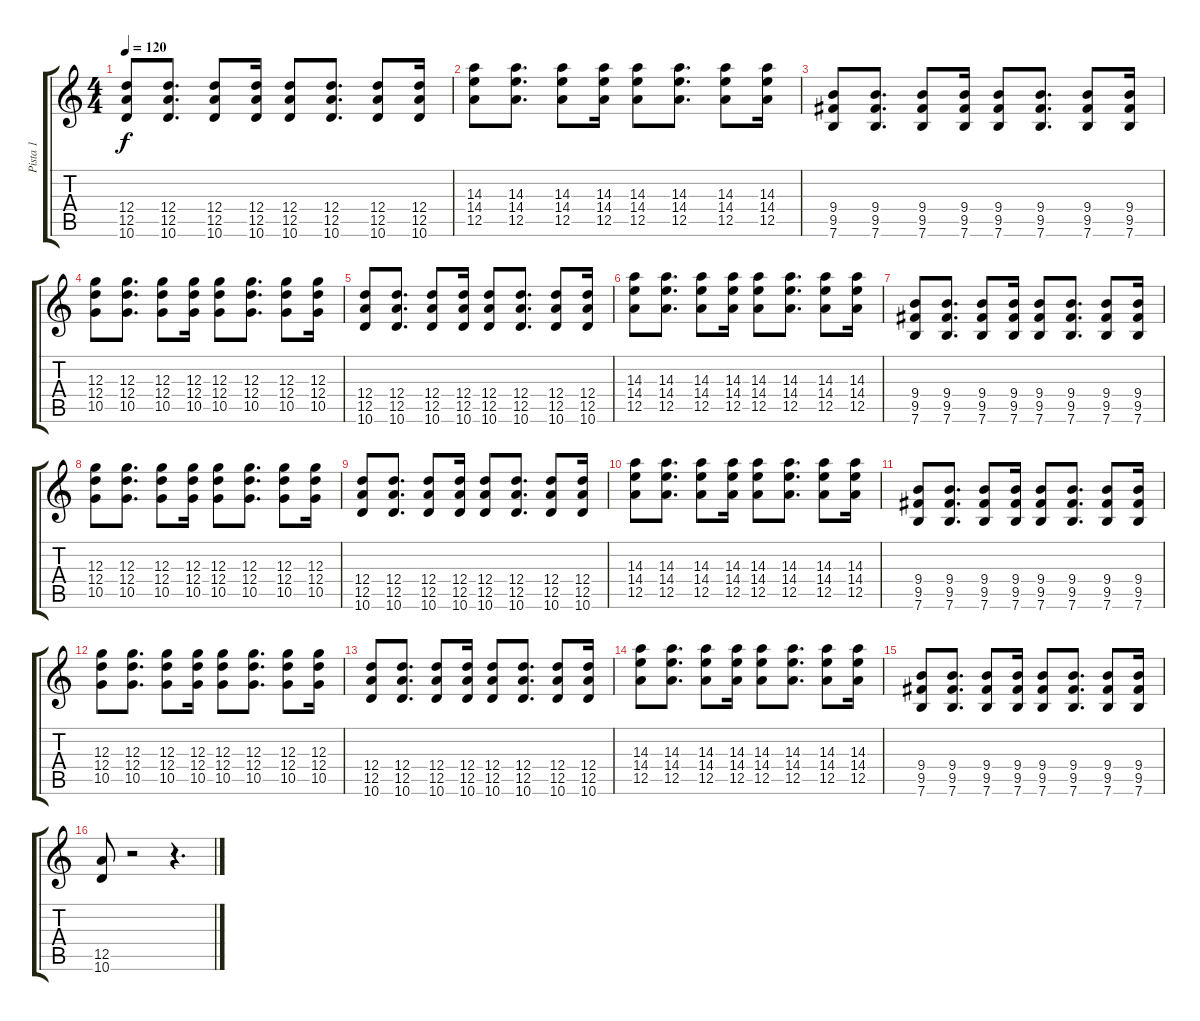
\track ("Pista 1" "Pista 1") {instrument distortionguitar}
\staff {score tabs}
\tuning (E4 B3 G3 D3 A2 E2) {hide}
\ts (4 4)
\tempo 120
\clef g2
\ks c
(12.4 12.5 10.6).8{dy f} (12.4 12.5 10.6).8{d} (12.4 12.5 10.6).8 (12.4 12.5 10.6).16 (12.4 12.5 10.6).8 (12.4 12.5 10.6).8{d} (12.4 12.5 10.6).8 (12.4 12.5 10.6).16 |
(14.3 14.4 12.5).8 (14.3 14.4 12.5).8{d} (14.3 14.4 12.5).8 (14.3 14.4 12.5).16 (14.3 14.4 12.5).8 (14.3 14.4 12.5).8{d} (14.3 14.4 12.5).8 (14.3 14.4 12.5).16 |
(9.4 9.5 7.6).8 (9.4 9.5 7.6).8{d} (9.4 9.5 7.6).8 (9.4 9.5 7.6).16 (9.4 9.5 7.6).8 (9.4 9.5 7.6).8{d} (9.4 9.5 7.6).8 (9.4 9.5 7.6).16 |
(12.3 12.4 10.5).8 (12.3 12.4 10.5).8{d} (12.3 12.4 10.5).8 (12.3 12.4 10.5).16 (12.3 12.4 10.5).8 (12.3 12.4 10.5).8{d} (12.3 12.4 10.5).8 (12.3 12.4 10.5).16 |
(12.4 12.5 10.6).8 (12.4 12.5 10.6).8{d} (12.4 12.5 10.6).8 (12.4 12.5 10.6).16 (12.4 12.5 10.6).8 (12.4 12.5 10.6).8{d} (12.4 12.5 10.6).8 (12.4 12.5 10.6).16 |
(14.3 14.4 12.5).8 (14.3 14.4 12.5).8{d} (14.3 14.4 12.5).8 (14.3 14.4 12.5).16 (14.3 14.4 12.5).8 (14.3 14.4 12.5).8{d} (14.3 14.4 12.5).8 (14.3 14.4 12.5).16 |
(9.4 9.5 7.6).8 (9.4 9.5 7.6).8{d} (9.4 9.5 7.6).8 (9.4 9.5 7.6).16 (9.4 9.5 7.6).8 (9.4 9.5 7.6).8{d} (9.4 9.5 7.6).8 (9.4 9.5 7.6).16 |
(12.3 12.4 10.5).8 (12.3 12.4 10.5).8{d} (12.3 12.4 10.5).8 (12.3 12.4 10.5).16 (12.3 12.4 10.5).8 (12.3 12.4 10.5).8{d} (12.3 12.4 10.5).8 (12.3 12.4 10.5).16 |
(12.4 12.5 10.6).8 (12.4 12.5 10.6).8{d} (12.4 12.5 10.6).8 (12.4 12.5 10.6).16 (12.4 12.5 10.6).8 (12.4 12.5 10.6).8{d} (12.4 12.5 10.6).8 (12.4 12.5 10.6).16 |
(14.3 14.4 12.5).8 (14.3 14.4 12.5).8{d} (14.3 14.4 12.5).8 (14.3 14.4 12.5).16 (14.3 14.4 12.5).8 (14.3 14.4 12.5).8{d} (14.3 14.4 12.5).8 (14.3 14.4 12.5).16 |
(9.4 9.5 7.6).8 (9.4 9.5 7.6).8{d} (9.4 9.5 7.6).8 (9.4 9.5 7.6).16 (9.4 9.5 7.6).8 (9.4 9.5 7.6).8{d} (9.4 9.5 7.6).8 (9.4 9.5 7.6).16 |
(12.3 12.4 10.5).8 (12.3 12.4 10.5).8{d} (12.3 12.4 10.5).8 (12.3 12.4 10.5).16 (12.3 12.4 10.5).8 (12.3 12.4 10.5).8{d} (12.3 12.4 10.5).8 (12.3 12.4 10.5).16 |
(12.4 12.5 10.6).8 (12.4 12.5 10.6).8{d} (12.4 12.5 10.6).8 (12.4 12.5 10.6).16 (12.4 12.5 10.6).8 (12.4 12.5 10.6).8{d} (12.4 12.5 10.6).8 (12.4 12.5 10.6).16 |
(14.3 14.4 12.5).8 (14.3 14.4 12.5).8{d} (14.3 14.4 12.5).8 (14.3 14.4 12.5).16 (14.3 14.4 12.5).8 (14.3 14.4 12.5).8{d} (14.3 14.4 12.5).8 (14.3 14.4 12.5).16 |
(9.4 9.5 7.6).8 (9.4 9.5 7.6).8{d} (9.4 9.5 7.6).8 (9.4 9.5 7.6).16 (9.4 9.5 7.6).8 (9.4 9.5 7.6).8{d} (9.4 9.5 7.6).8 (9.4 9.5 7.6).16 |
(12.5 10.6).8 r.2 r.4{d}
